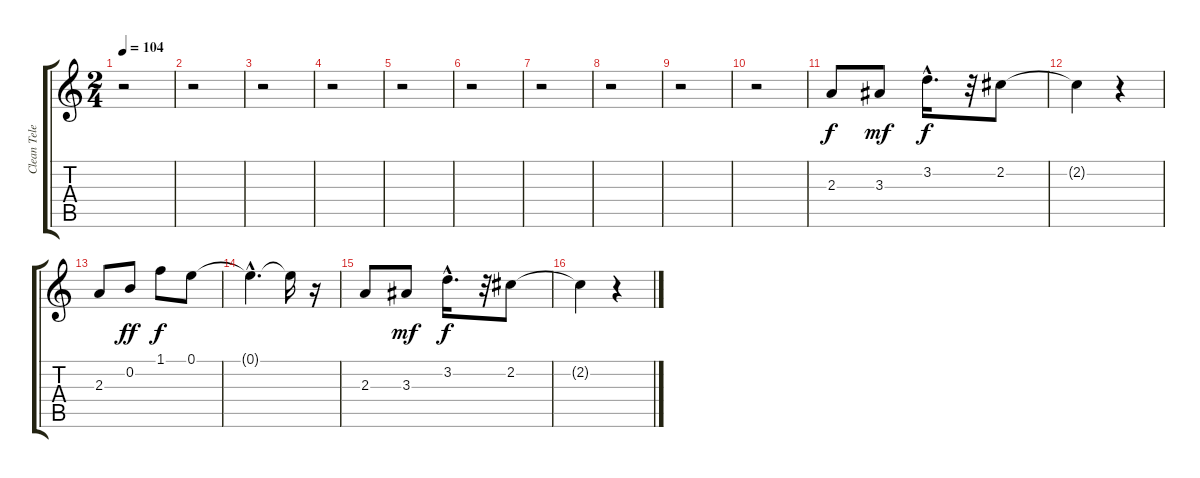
\track ("Clean Telecaster" "Clean Tele") {instrument electricguitarclean}
\staff {score tabs}
\tuning (E4 B3 G3 D3 A2 E2) {hide}
\ts (2 4)
\tempo 104
\clef g2
\ks c
r.2{dy f} |
r.2 |
r.2 |
r.2 |
r.2 |
r.2 |
r.2 |
r.2 |
r.2 |
r.2 |
2.3.8 3.3.8{dy mf} 3.2{hac}.16{d dy f} r.32 2.2.8 |
2.2{t}.4 r.4 |
2.3.8 0.2.8{dy ff} 1.1.8{dy f} 0.1.8 |
0.1{hac t}.4{d} 0.1{t}.16 r.16 |
2.3.8 3.3.8{dy mf} 3.2{hac}.16{d dy f} r.32 2.2.8 |
2.2{t}.4 r.4
